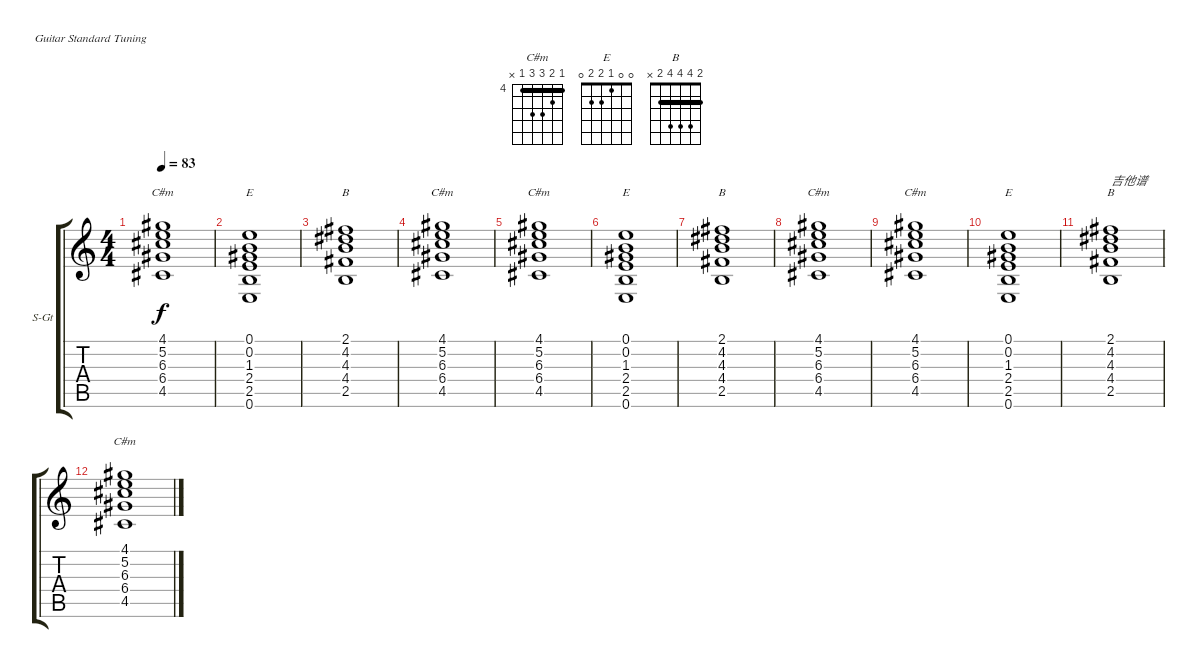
\bracketExtendMode groupsimilarinstruments
\firstSystemTrackNameOrientation horizontal
\otherSystemsTrackNameOrientation horizontal
\track ("Guitar2" "S-Gt") {instrument acousticguitarsteel}
\staff {score tabs}
\tuning (E4 B3 G3 D3 A2 E2)
\chord ("C#m" 4 5 6 6 4 x) {firstfret 4 showfingering false barre 4}
\chord ("E" 0 0 1 2 2 0) {showfingering false}
\chord ("B" 2 4 4 4 2 x) {showfingering false barre 2}
\ts (4 4)
\tempo 83
\clef g2
\ks c
(4.1 5.2 6.3 6.4 4.5).1{ch "C#m" dy f} |
(0.1 0.2 1.3 2.4 2.5 0.6).1{ch "E"} |
(2.1 4.2 4.3 4.4 2.5).1{ch "B"} |
(4.1 5.2 6.3 6.4 4.5).1{ch "C#m"} |
(4.1 5.2 6.3 6.4 4.5).1{ch "C#m"} |
(0.1 0.2 1.3 2.4 2.5 0.6).1{ch "E"} |
(2.1 4.2 4.3 4.4 2.5).1{ch "B"} |
(4.1 5.2 6.3 6.4 4.5).1{ch "C#m"} |
(4.1 5.2 6.3 6.4 4.5).1{ch "C#m"} |
(0.1 0.2 1.3 2.4 2.5 0.6).1{ch "E"} |
(2.1 4.2 4.3 4.4 2.5).1{ch "B" txt "吉他谱"} |
(4.1 5.2 6.3 6.4 4.5).1{ch "C#m"}
